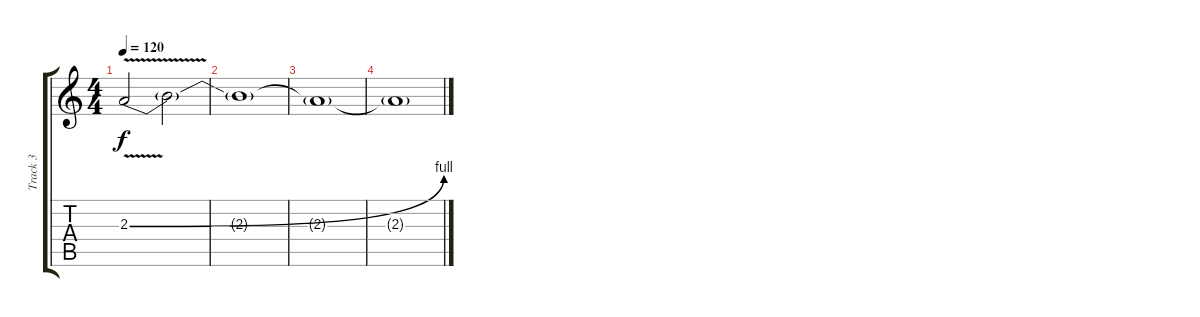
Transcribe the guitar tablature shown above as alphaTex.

\track ("Track 3" "Track 3") {instrument overdrivenguitar}
\staff {score tabs}
\tuning (E4 B3 G3 D3 A2 E2) {hide}
\ts (4 4)
\tempo 120
\clef g2
\ks c
2.3{be (bend 0 0 60 4) v}.2{dy f} 2.3{t}.2 |
2.3{t}.1{volume 0} |
2.3{t}.1 |
2.3{t}.1
